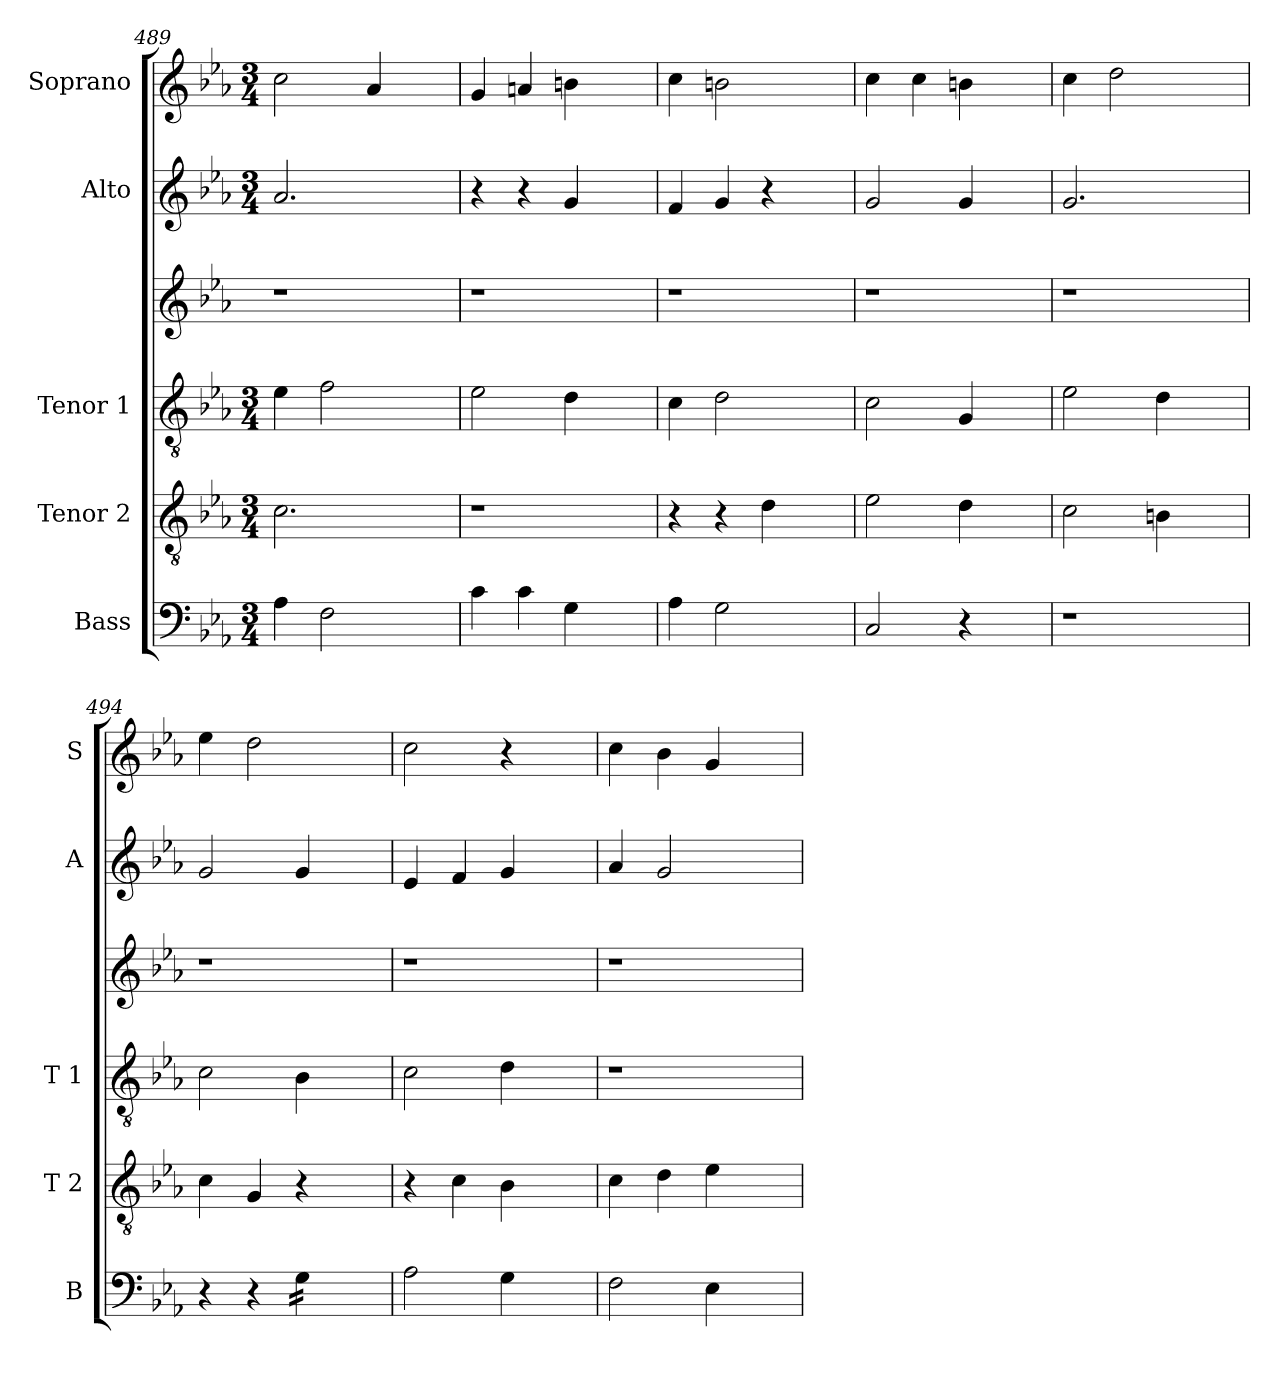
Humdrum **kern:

**kern	**kern	**kern	**kern	**kern	**kern
*part6	*part5	*part4	*part3	*part2	*part1
*staff6	*staff5	*staff4	*staff3	*staff2	*staff1
*I"Bass	*I"Tenor 2	*I"Tenor 1	*	*I"Alto	*I"Soprano
*I'B	*I'T 2	*I'T 1	*	*I'A	*I'S
*clefF4	*clefGv2	*clefGv2	*clefG2	*clefG2	*clefG2
*k[b-e-a-]	*k[b-e-a-]	*k[b-e-a-]	*k[b-e-a-]	*k[b-e-a-]	*k[b-e-a-]
*E-:	*E-:	*E-:	*E-:	*E-:	*E-:
*M3/4	*M3/4	*M3/4	*	*M3/4	*M3/4
=489	=489	=489	=489	=489	=489
4A-\	2.c\	4e-\	1r	2.a-/	2cc\
2F\	.	2f\	.	.	.
.	.	.	.	.	4a-/
4ryy	4ryy	4ryy	.	4ryy	4ryy
=490	=490	=490	=490	=490	=490
!	!LO:N:vis=1	!	!	!	!
4c\	2.r	2e-\	1r	4r	4g/
4c\	.	.	.	4r	4an/
4G\	.	4d\	.	4g/	4bn\
4ryy	4ryy	4ryy	.	4ryy	4ryy
=491	=491	=491	=491	=491	=491
4A-\	4r	4c\	1r	4f/	4cc\
2G\	4r	2d\	.	4g/	2bn\
.	4d\	.	.	4r	.
4ryy	4ryy	4ryy	.	4ryy	4ryy
=492	=492	=492	=492	=492	=492
2C/	2e-\	2c\	1r	2g/	4cc\
.	.	.	.	.	4cc\
4r	4d\	4G/	.	4g/	4bn\
4ryy	4ryy	4ryy	.	4ryy	4ryy
=493	=493	=493	=493	=493	=493
!LO:N:vis=1	!	!	!	!	!
2.r	2c\	2e-\	1r	2.g/	4cc\
.	.	.	.	.	2dd\
.	4Bn\	4d\	.	.	.
4ryy	4ryy	4ryy	.	4ryy	4ryy
=494	=494	=494	=494	=494	=494
4r	4c\	2c\	1r	2g/	4ee-\
4r	4G/	.	.	.	2dd\
*tremolo	*	*	*	*	*
16G\LL	4r	4B-\	.	4g/	.
16G\	.	.	.	.	.
16G\	.	.	.	.	.
16G\JJ	.	.	.	.	.
*Xtremolo	*	*	*	*	*
4ryy	4ryy	4ryy	.	4ryy	4ryy
!!LO:LB:g=z
=495	=495	=495	=495	=495	=495
2A-\	4r	2c\	1r	4e-/	2cc\
.	4c\	.	.	4f/	.
4G\	4B-\	4d\	.	4g/	4r
4ryy	4ryy	4ryy	.	4ryy	4ryy
=496	=496	=496	=496	=496	=496
!	!	!LO:N:vis=1	!	!	!
2F\	4c\	2.r	1r	4a-/	4cc\
.	4d\	.	.	2g/	4b-\
4E-\	4e-\	.	.	.	4g/
4ryy	4ryy	4ryy	.	4ryy	4ryy
=	=	=	=	=	=
*-	*-	*-	*-	*-	*-
